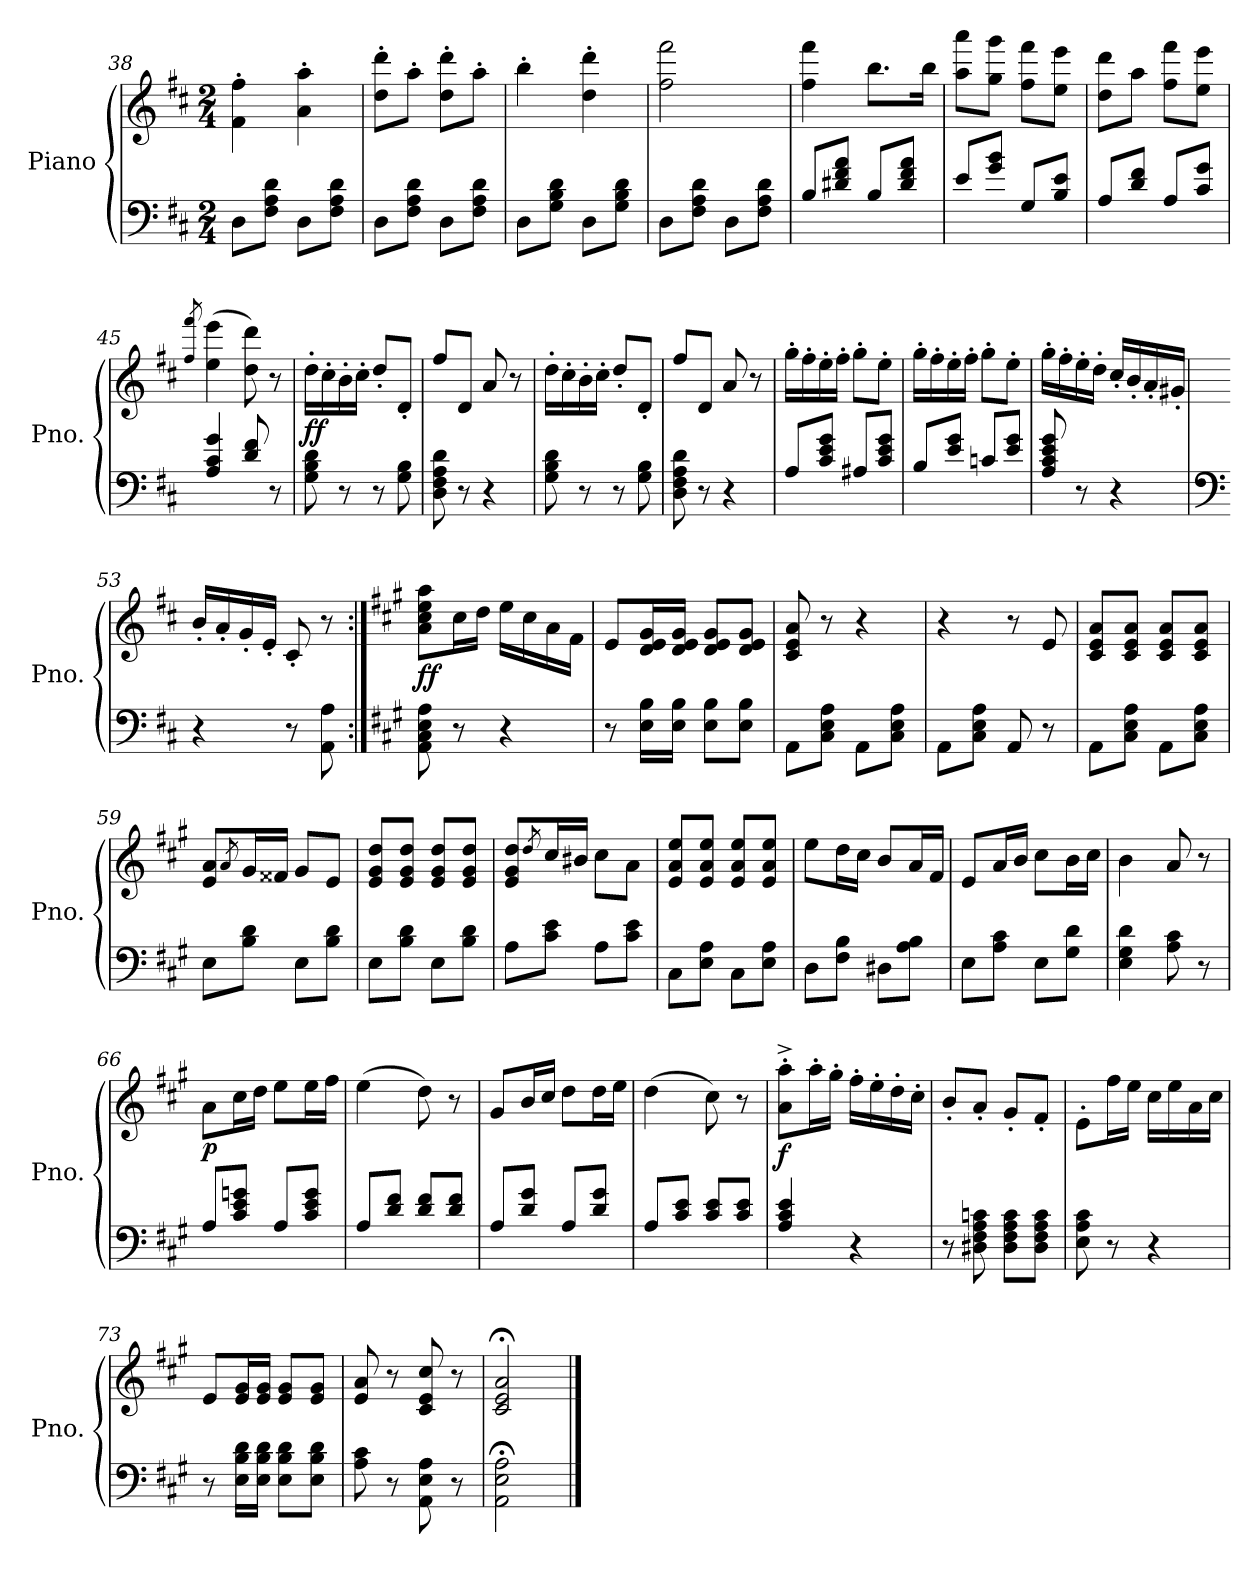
**kern	**kern	**dynam
*part1	*part1	*part1
*staff2	*staff1	*staff1/2
*I"Piano	*	*
*I'Pno.	*	*
*clefF4	*clefG2	*
*k[f#c#]	*k[f#c#]	*
*M2/4	*M2/4	*
=38	=38	=38
8D\L	4f#\' 4ff#\'	.
8F#\ 8A\ 8d\J	.	.
8D\L	4a\' 4aa\'	.
8F#\ 8A\ 8d\J	.	.
=39	=39	=39
8D\L	8dd\' 8ddd\'L	.
8F#\ 8A\ 8d\J	8aa'\J	.
8D\L	8dd\' 8ddd\'L	.
8F#\ 8A\ 8d\J	8aa'\J	.
=40	=40	=40
8D\L	4bb'\	.
8G\ 8B\ 8d\J	.	.
8D\L	4dd\' 4ddd\'	.
8G\ 8B\ 8d\J	.	.
=41	=41	=41
8D\L	2ff#\ 2fff#\	.
8F#\ 8A\ 8d\J	.	.
8D\L	.	.
8F#\ 8A\ 8d\J	.	.
=42	=42	=42
8B/L	4ff#\ 4fff#\	.
8d#X/ 8f#/ 8a/J	.	.
8B/L	8.bb\L	.
8d#/ 8f#/ 8a/J	.	.
.	16bb\Jk	.
=43	=43	=43
8e/L	8aa\ 8aaa\L	.
8g/ 8b/J	8gg\ 8ggg\J	.
8G/L	8ff#\ 8fff#\L	.
8B/ 8e/J	8ee\ 8eee\J	.
!!LO:LB:g=z
=44	=44	=44
8A/L	8dd\ 8ddd\L	.
8d/ 8f#/J	8aa\J	.
8A/L	8ff#\ 8fff#\L	.
8c#/ 8g/J	8ee\ 8eee\J	.
=45	=45	=45
.	8qff#/ 8qfff#/	.
4A/ 4c#/ 4g/	(>4ee\ 4eee\	.
8d/ 8f#/	8dd\ 8ddd\)	.
8r	8r	.
=46	=46	=46
!	!	!LO:DY:b
8G\ 8B\ 8d\	16dd'\LL	ff
.	16cc#'\	.
8r	16b'\	.
.	16cc#'\JJ	.
8r	8dd'/L	.
8G\ 8B\	8d'/J	.
=47	=47	=47
8D\ 8F#\ 8A\ 8d\	8ff#/L	.
8r	8d/J	.
4r	8a/	.
.	8r	.
=48	=48	=48
8G\ 8B\ 8d\	16dd'\LL	.
.	16cc#'\	.
8r	16b'\	.
.	16cc#'\JJ	.
8r	8dd'/L	.
8G\ 8B\	8d'/J	.
=49	=49	=49
8D\ 8F#\ 8A\ 8d\	8ff#/L	.
8r	8d/J	.
4r	8a/	.
.	8r	.
=50	=50	=50
8A/L	16gg'\LL	.
.	16ff#'\	.
8c#/ 8e/ 8g/J	16ee'\	.
.	16ff#'\JJ	.
8A#X/L	8gg'\L	.
8c#/ 8e/ 8g/J	8ee'\J	.
!!LO:LB:g=z
=51	=51	=51
8B/L	16gg'\LL	.
.	16ff#'\	.
8e/ 8g/J	16ee'\	.
.	16ff#'\JJ	.
8cn/L	8gg'\L	.
8e/ 8g/J	8ee'\J	.
=52	=52	=52
8A/ 8c#/ 8e/ 8g/	16gg'\LL	.
.	16ff#'\	.
8r	16ee'\	.
.	16dd'\JJ	.
4r	16cc#'/LL	.
.	16b'/	.
.	16a'/	.
.	16g#X'/JJ	.
=53	=53	=53
*clefF4	*	*
4r	16b'/LL	.
.	16a'/	.
.	16g'/	.
.	16e'/JJ	.
8r	8c#'/	.
8AA\ 8A\	8r	.
=54:|!	=54:|!	=54:|!
*k[f#c#g#]	*k[f#c#g#]	*
!	!	!LO:DY:b
8AA\ 8C#\ 8E\ 8A\	8a\ 8cc#\ 8ee\ 8aa\L	ff
8r	16cc#\L	.
.	16dd\JJ	.
4r	16ee\LL	.
.	16cc#\	.
.	16a\	.
.	16f#\JJ	.
=55	=55	=55
8r	8e/L	.
16E\ 16B\LL	16d/ 16e/ 16g#/L	.
16E\ 16B\JJ	16d/ 16e/ 16g#/JJ	.
8E\ 8B\L	8d/ 8e/ 8g#/L	.
8E\ 8B\J	8d/ 8e/ 8g#/J	.
=56	=56	=56
8AA\L	8c#/ 8e/ 8a/	.
8C#\ 8E\ 8A\J	8r	.
8AA\L	4r	.
8C#\ 8E\ 8A\J	.	.
!!LO:LB:g=z
=57	=57	=57
8AA\L	4r	.
8C#\ 8E\ 8A\J	.	.
8AA/	8r	.
8r	8e/	.
=58	=58	=58
8AA\L	8c#/ 8e/ 8a/L	.
8C#\ 8E\ 8A\J	8c#/ 8e/ 8a/J	.
8AA\L	8c#/ 8e/ 8a/L	.
8C#\ 8E\ 8A\J	8c#/ 8e/ 8a/J	.
=59	=59	=59
8E\L	8e/ 8a/L	.
.	8qa/	.
8B\ 8d\J	16g#/L	.
.	16f##X/JJ	.
8E\L	8g#/L	.
8B\ 8d\J	8e/J	.
=60	=60	=60
8E\L	8e/ 8g#/ 8dd/L	.
8B\ 8d\J	8e/ 8g#/ 8dd/J	.
8E\L	8e/ 8g#/ 8dd/L	.
8B\ 8d\J	8e/ 8g#/ 8dd/J	.
=61	=61	=61
8A\L	8e/ 8g#/ 8dd/L	.
.	8qdd/	.
8c#\ 8e\J	16cc#/L	.
.	16b#X/JJ	.
8A\L	8cc#\L	.
8c#\ 8e\J	8a\J	.
=62	=62	=62
8C#\L	8e/ 8a/ 8ee/L	.
8E\ 8A\J	8e/ 8a/ 8ee/J	.
8C#\L	8e/ 8a/ 8ee/L	.
8E\ 8A\J	8e/ 8a/ 8ee/J	.
=63	=63	=63
8D\L	8ee\L	.
8F#\ 8B\J	16dd\L	.
.	16cc#\JJ	.
8D#X\L	8b/L	.
8A\ 8B\J	16a/L	.
.	16f#/JJ	.
=64	=64	=64
8E\L	8e/L	.
8A\ 8c#\J	16a/L	.
.	16b/JJ	.
8E\L	8cc#\L	.
8G#\ 8d\J	16b\L	.
.	16cc#\JJ	.
!!LO:LB:g=z
=65	=65	=65
4E\ 4G#\ 4d\	4b\	.
8A\ 8c#\	8a/	.
8r	8r	.
=66	=66	=66
!	!	!LO:DY:b
8A/L	8a\L	p
8c#/ 8e/ 8gn/J	16cc#\L	.
.	16dd\JJ	.
8A/L	8ee\L	.
8c#/ 8e/ 8g/J	16ee\L	.
.	16ff#\JJ	.
=67	=67	=67
8A/L	(>4ee\	.
8d/ 8f#/J	.	.
8d/ 8f#/L	8dd\)	.
8d/ 8f#/J	8r	.
=68	=68	=68
8A/L	8g#/L	.
8d/ 8g#/J	16b/L	.
.	16cc#/JJ	.
8A/L	8dd\L	.
8d/ 8g#/J	16dd\L	.
.	16ee\JJ	.
=69	=69	=69
8A/L	(>4dd\	.
8c#/ 8e/J	.	.
8c#/ 8e/L	8cc#\)	.
8c#/ 8e/J	8r	.
=70	=70	=70
!	!	!LO:DY:b
4A/ 4c#/ 4e/	8a\'^ 8aa\'^L	f
.	16aa'\L	.
.	16gg#'\JJ	.
4r	16ff#'\LL	.
.	16ee'\	.
.	16dd'\	.
.	16cc#'\JJ	.
=71	=71	=71
8r	8b'/L	.
8D#X\ 8F#\ 8A\ 8cn\	8a'/J	.
8D#\ 8F#\ 8A\ 8c\L	8g#'/L	.
8D#\ 8F#\ 8A\ 8c\J	8f#'/J	.
!!LO:LB:g=z
=72	=72	=72
8E\ 8A\ 8c#\	8e'\L	.
8r	16ff#\L	.
.	16ee\JJ	.
4r	16cc#\LL	.
.	16ee\	.
.	16a\	.
.	16cc#\JJ	.
=73	=73	=73
8r	8e/L	.
16E\ 16B\ 16d\LL	16e/ 16g#/L	.
16E\ 16B\ 16d\JJ	16e/ 16g#/JJ	.
8E\ 8B\ 8d\L	8e/ 8g#/L	.
8E\ 8B\ 8d\J	8e/ 8g#/J	.
=74	=74	=74
8A\ 8c#\	8e/ 8a/	.
8r	8r	.
8AA\ 8E\ 8A\	8c#/ 8e/ 8cc#/	.
8r	8r	.
=75	=75	=75
2AA\; 2E\; 2A\;	2c#/;< 2e/;< 2a/;<	.
==	==	==
*-	*-	*-
